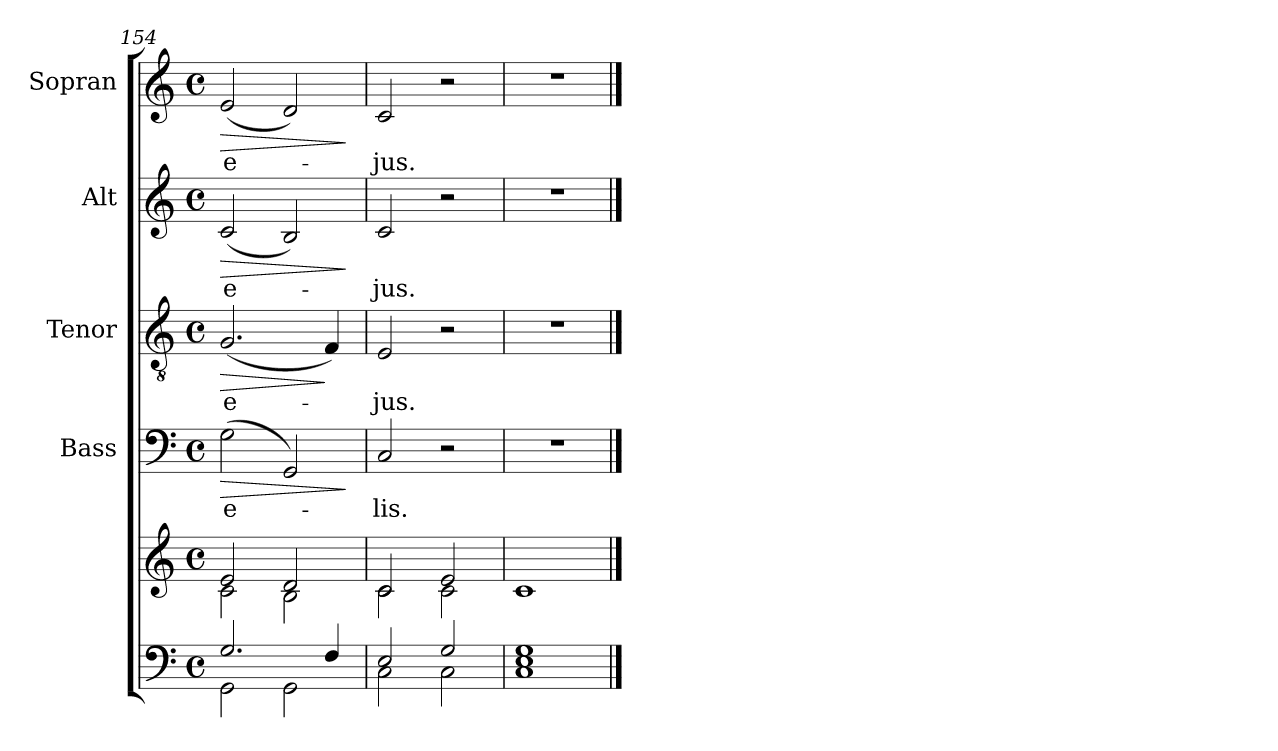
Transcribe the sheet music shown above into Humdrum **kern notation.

**kern	**kern	**kern	**text	**dynam	**kern	**text	**dynam	**kern	**text	**dynam	**kern	**text	**dynam
*part5	*part5	*part4	*part4	*part4	*part3	*part3	*part3	*part2	*part2	*part2	*part1	*part1	*part1
*staff6	*staff5	*staff4	*staff4	*staff4	*staff3	*staff3	*staff3	*staff2	*staff2	*staff2	*staff1	*staff1	*staff1
*	*	*I"Bass	*	*	*I"Tenor	*	*	*I"Alt	*	*	*I"Sopran	*	*
*	*	*I'B.	*	*	*I'T.	*	*	*I'A.	*	*	*I'S.	*	*
*clefF4	*clefG2	*clefF4	*	*	*clefGv2	*	*	*clefG2	*	*	*clefG2	*	*
*k[]	*k[]	*k[]	*	*	*k[]	*	*	*k[]	*	*	*k[]	*	*
*C:	*C:	*C:	*	*	*C:	*	*	*C:	*	*	*C:	*	*
*M4/4	*M4/4	*M4/4	*	*	*M4/4	*	*	*M4/4	*	*	*M4/4	*	*
*met(c)	*met(c)	*met(c)	*	*	*met(c)	*	*	*met(c)	*	*	*met(c)	*	*
=154	=154	=154	=154	=154	=154	=154	=154	=154	=154	=154	=154	=154	=154
*^	*^	*	*	*	*	*	*	*	*	*	*	*	*
!	!	!	!	!	!LO:LY:b	!LO:HP:b	!	!LO:LY:b	!LO:HP:b	!	!LO:LY:b	!LO:HP:b	!	!LO:LY:b	!LO:HP:b
2.G/	2GG\	2e/	2c\	(>2G\	e-	>	(<2.G/	e-	>	(<2c/	e-	>	(<2e/	e-	>
.	2GG\	2d/	2B\	2GG/)	.	.	.	.	.	2B/)	.	.	2d/)	.	.
4F/	.	.	.	.	.	.	4F/)	.	]	.	.	.	.	.	.
*v	*v	*	*	*	*	*	*	*	*	*	*	*	*	*	*
*	*v	*v	*	*	*	*	*	*	*	*	*	*	*	*
.	.	.	.	]	.	.	.	.	.	]	.	.	]
=155	=155	=155	=155	=155	=155	=155	=155	=155	=155	=155	=155	=155	=155
*^	*^	*	*	*	*	*	*	*	*	*	*	*	*
!	!	!	!	!	!LO:LY:b	!	!	!LO:LY:b	!	!	!LO:LY:b	!	!	!LO:LY:b	!
2E/	2C\	2c/	2c\	2C/	-lis.	.	2E/	-jus.	.	2c/	-jus.	.	2c/	-jus.	.
2G/	2C\	2e/	2c\	2r	.	.	2r	.	.	2r	.	.	2r	.	.
*	*	*v	*v	*	*	*	*	*	*	*	*	*	*	*	*
=156	=156	=156	=156	=156	=156	=156	=156	=156	=156	=156	=156	=156	=156	=156
1E 1G	1C	1c	1r	.	.	1r	.	.	1r	.	.	1r	.	.
*v	*v	*	*	*	*	*	*	*	*	*	*	*	*	*
==	==	==	==	==	==	==	==	==	==	==	==	==	==
*-	*-	*-	*-	*-	*-	*-	*-	*-	*-	*-	*-	*-	*-
